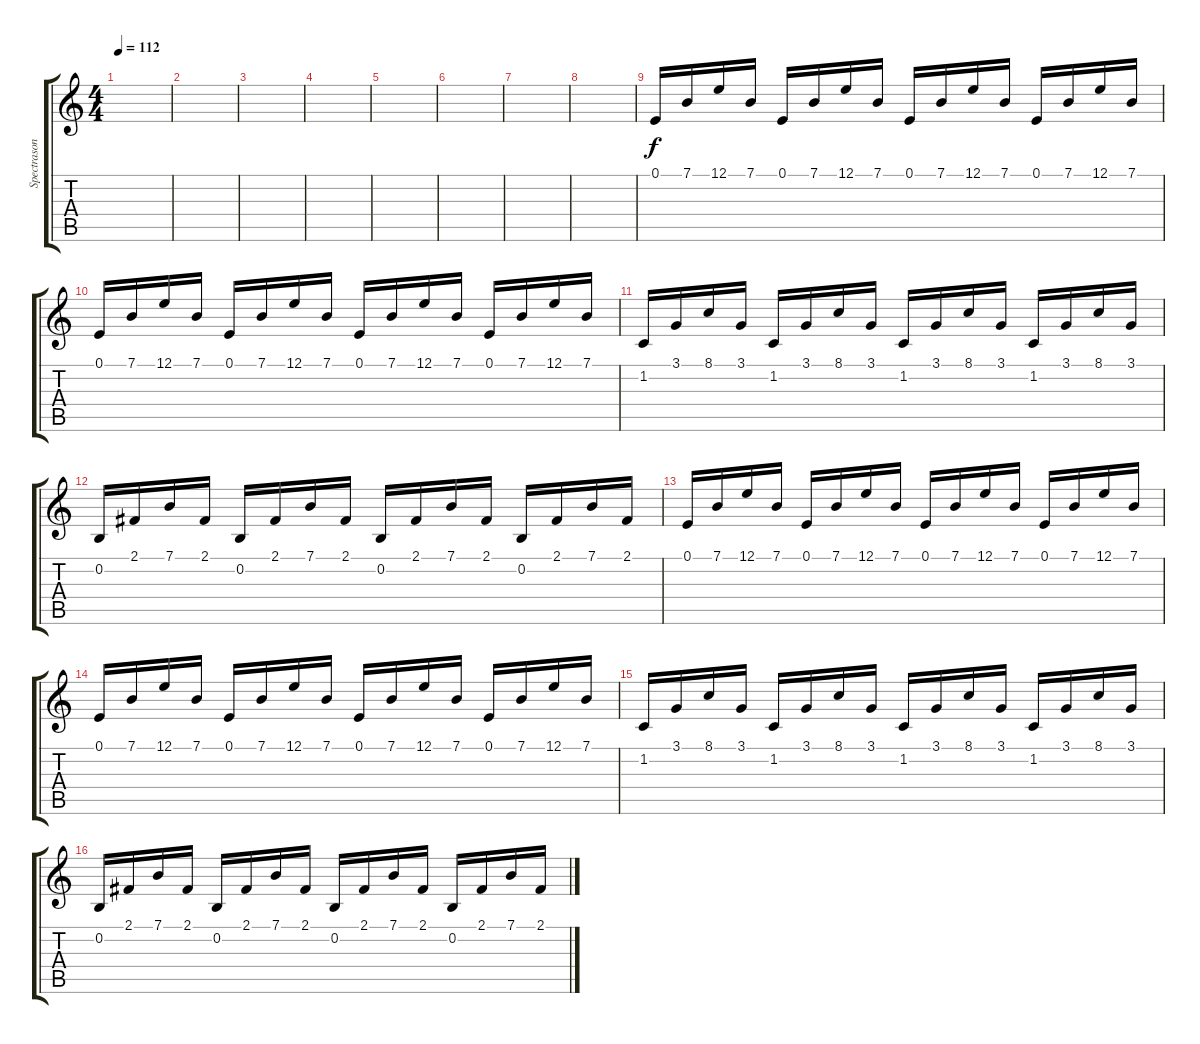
\track ("Spectrasonics Omnisphere" "Spectrason") {instrument lead8bassandlead}
\staff {score tabs}
\tuning (E4 B3 G3 D3 A2 E2) {hide}
\ts (4 4)
\tempo 112
\clef g2
\ks c
|
|
|
|
|
|
|
|
0.1.16 7.1.16 12.1.16 7.1.16 0.1.16 7.1.16 12.1.16 7.1.16 0.1.16 7.1.16 12.1.16 7.1.16 0.1.16 7.1.16 12.1.16 7.1.16 |
0.1.16 7.1.16 12.1.16 7.1.16 0.1.16 7.1.16 12.1.16 7.1.16 0.1.16 7.1.16 12.1.16 7.1.16 0.1.16 7.1.16 12.1.16 7.1.16 |
1.2.16 3.1.16 8.1.16 3.1.16 1.2.16 3.1.16 8.1.16 3.1.16 1.2.16 3.1.16 8.1.16 3.1.16 1.2.16 3.1.16 8.1.16 3.1.16 |
0.2.16 2.1.16 7.1.16 2.1.16 0.2.16 2.1.16 7.1.16 2.1.16 0.2.16 2.1.16 7.1.16 2.1.16 0.2.16 2.1.16 7.1.16 2.1.16 |
0.1.16 7.1.16 12.1.16 7.1.16 0.1.16 7.1.16 12.1.16 7.1.16 0.1.16 7.1.16 12.1.16 7.1.16 0.1.16 7.1.16 12.1.16 7.1.16 |
0.1.16 7.1.16 12.1.16 7.1.16 0.1.16 7.1.16 12.1.16 7.1.16 0.1.16 7.1.16 12.1.16 7.1.16 0.1.16 7.1.16 12.1.16 7.1.16 |
1.2.16 3.1.16 8.1.16 3.1.16 1.2.16 3.1.16 8.1.16 3.1.16 1.2.16 3.1.16 8.1.16 3.1.16 1.2.16 3.1.16 8.1.16 3.1.16 |
0.2.16 2.1.16 7.1.16 2.1.16 0.2.16 2.1.16 7.1.16 2.1.16 0.2.16 2.1.16 7.1.16 2.1.16 0.2.16 2.1.16 7.1.16 2.1.16
